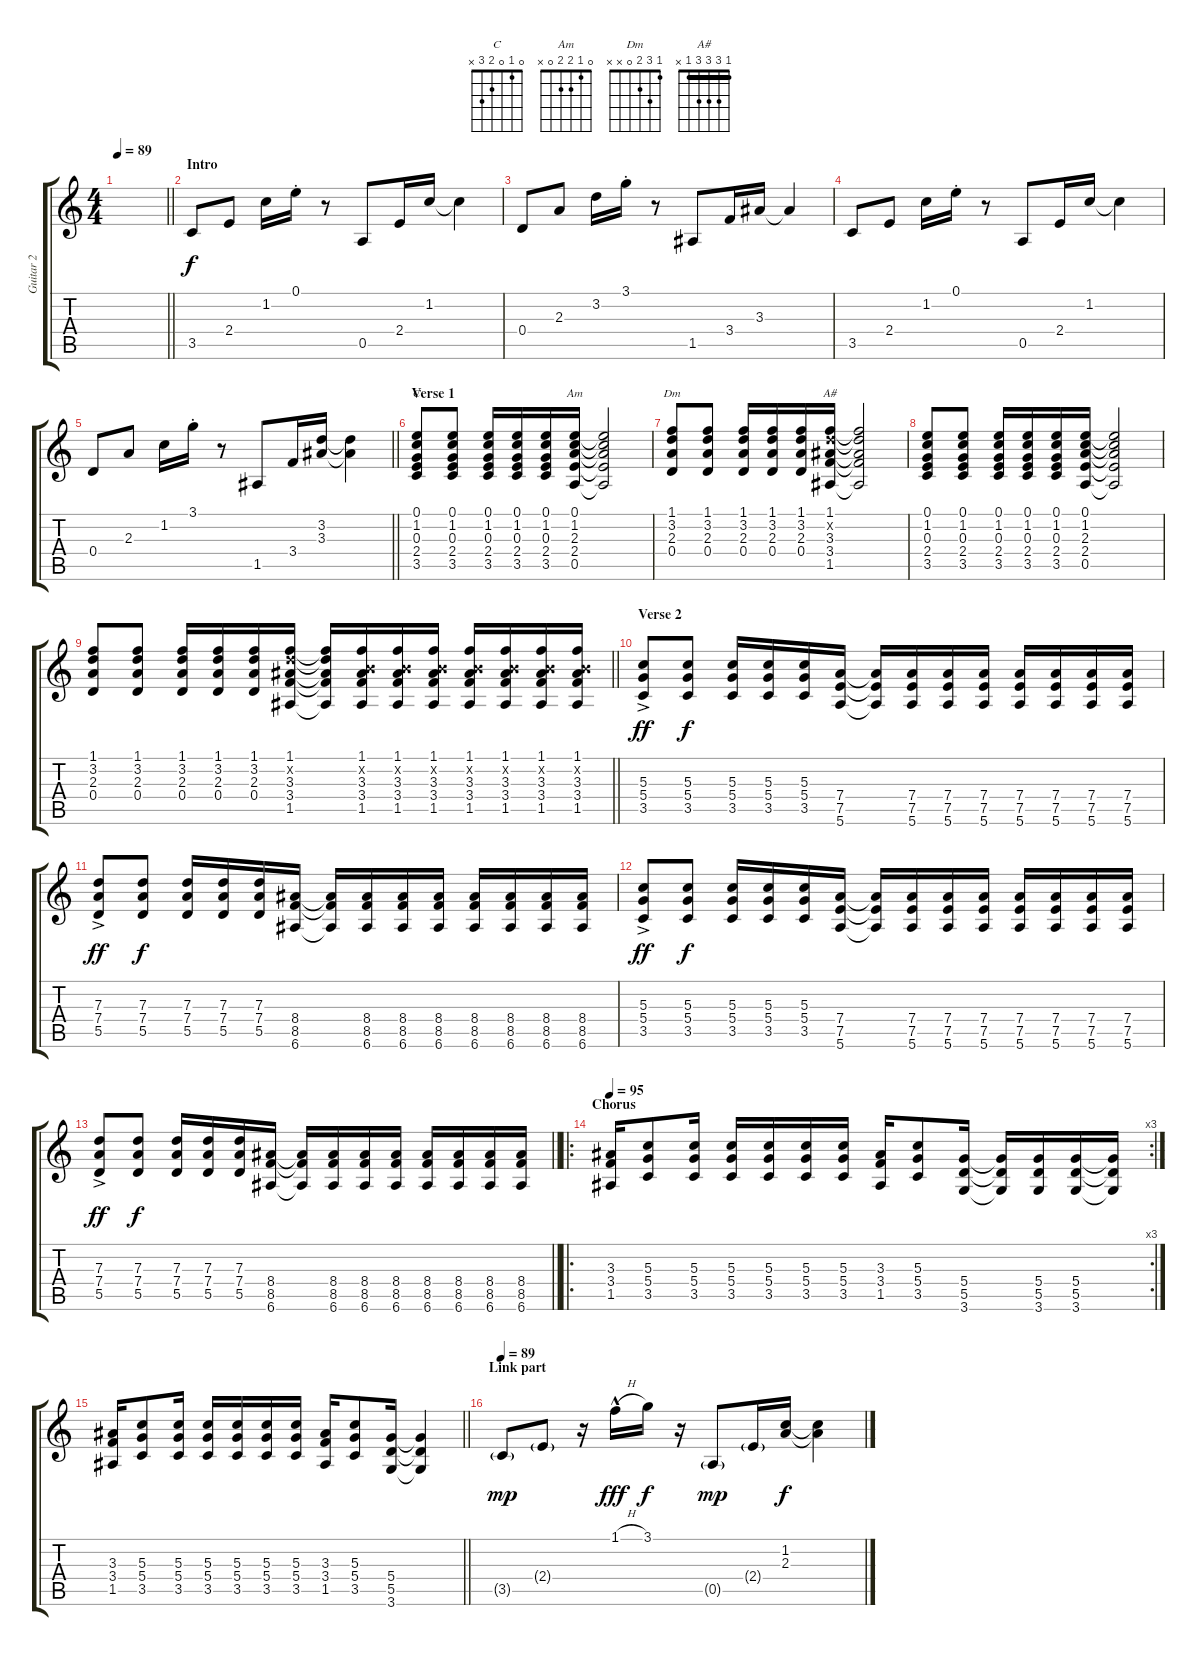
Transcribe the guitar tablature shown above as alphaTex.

\track ("Guitar 2" "Guitar 2") {instrument electricguitarjazz}
\staff {score tabs}
\tuning (E4 B3 G3 D3 A2 E2) {hide}
\chord ("C" 0 1 0 2 3 x)
\chord ("Am" 0 1 2 2 0 x)
\chord ("Dm" 1 3 2 0 x x)
\chord ("A#" 1 3 3 3 1 x) {barre 1}
\ts (4 4)
\tempo 89
\clef g2
\barLineRight lightlight
\ks c
|
\section ("" "Intro")
3.5.8 2.4.8 1.2.16 0.1{st}.16 r.8 0.5.8 2.4.16 1.2.16 1.2{t}.4 |
0.4.8 2.3.8 3.2.16 3.1{st}.16 r.8 1.5.8 3.4.16 3.3.16 3.3{t}.4 |
3.5.8 2.4.8 1.2.16 0.1{st}.16 r.8 0.5.8 2.4.16 1.2.16 1.2{t}.4 |
\barLineRight lightlight
0.4.8 2.3.8 1.2.16 3.1{st}.16 r.8 1.5.8 3.4.16 (3.2 3.3).16 (3.2{t} 3.3{t}).4 |
\section ("" "Verse 1")
(0.1 1.2 0.3 2.4 3.5).8{ch "C" volume 6} (0.1 1.2 0.3 2.4 3.5).8 (0.1 1.2 0.3 2.4 3.5).16 (0.1 1.2 0.3 2.4 3.5).16 (0.1 1.2 0.3 2.4 3.5).16 (0.1 1.2 2.3 2.4 0.5).16{ch "Am"} (0.1{t} 1.2{t} 2.3{t} 2.4{t} 0.5{t}).2 |
(1.1 3.2 2.3 0.4).8{ch "Dm"} (1.1 3.2 2.3 0.4).8 (1.1 3.2 2.3 0.4).16 (1.1 3.2 2.3 0.4).16 (1.1 3.2 2.3 0.4).16 (1.1 3.2{x} 3.3 3.4 1.5).16{ch "A#"} (1.1{t} 3.2{t} 3.3{t} 3.4{t} 1.5{t}).2 |
(0.1 1.2 0.3 2.4 3.5).8 (0.1 1.2 0.3 2.4 3.5).8 (0.1 1.2 0.3 2.4 3.5).16 (0.1 1.2 0.3 2.4 3.5).16 (0.1 1.2 0.3 2.4 3.5).16 (0.1 1.2 2.3 2.4 0.5).16 (0.1{t} 1.2{t} 2.3{t} 2.4{t} 0.5{t}).2 |
\barLineRight lightlight
(1.1 3.2 2.3 0.4).8 (1.1 3.2 2.3 0.4).8 (1.1 3.2 2.3 0.4).16 (1.1 3.2 2.3 0.4).16 (1.1 3.2 2.3 0.4).16 (1.1 3.2{x} 3.3 3.4 1.5).16{instrument electricguitarjazz} (1.1{t} 3.2{t} 3.3{t} 3.4{t} 1.5{t}).16 (1.1 0.2{x} 3.3 3.4 1.5).16 (1.1 0.2{x} 3.3 3.4 1.5).16 (1.1 0.2{x} 3.3 3.4 1.5).16 (1.1 0.2{x} 3.3 3.4 1.5).16 (1.1 0.2{x} 3.3 3.4 1.5).16 (1.1 0.2{x} 3.3 3.4 1.5).16 (1.1 0.2{x} 3.3 3.4 1.5).16 |
\section ("" "Verse 2")
(5.3{ac} 5.4 3.5).8{dy ff volume 11 instrument distortionguitar} (5.3 5.4 3.5).8{dy f} (5.3 5.4 3.5).16 (5.3 5.4 3.5).16 (5.3 5.4 3.5).16 (7.4 7.5 5.6).16 (7.4{t} 7.5{t} 5.6{t}).16 (7.4 7.5 5.6).16 (7.4 7.5 5.6).16 (7.4 7.5 5.6).16 (7.4 7.5 5.6).16 (7.4 7.5 5.6).16 (7.4 7.5 5.6).16 (7.4 7.5 5.6).16 |
(7.3{ac} 7.4 5.5).8{dy ff} (7.3 7.4 5.5).8{dy f} (7.3 7.4 5.5).16 (7.3 7.4 5.5).16 (7.3 7.4 5.5).16 (8.4 8.5 6.6).16 (8.4{t} 8.5{t} 6.6{t}).16 (8.4 8.5 6.6).16 (8.4 8.5 6.6).16 (8.4 8.5 6.6).16 (8.4 8.5 6.6).16 (8.4 8.5 6.6).16 (8.4 8.5 6.6).16 (8.4 8.5 6.6).16 |
(5.3{ac} 5.4 3.5).8{dy ff} (5.3 5.4 3.5).8{dy f} (5.3 5.4 3.5).16 (5.3 5.4 3.5).16 (5.3 5.4 3.5).16 (7.4 7.5 5.6).16 (7.4{t} 7.5{t} 5.6{t}).16 (7.4 7.5 5.6).16 (7.4 7.5 5.6).16 (7.4 7.5 5.6).16 (7.4 7.5 5.6).16 (7.4 7.5 5.6).16 (7.4 7.5 5.6).16 (7.4 7.5 5.6).16 |
\barLineRight lightlight
(7.3{ac} 7.4 5.5).8{dy ff} (7.3 7.4 5.5).8{dy f} (7.3 7.4 5.5).16 (7.3 7.4 5.5).16 (7.3 7.4 5.5).16 (8.4 8.5 6.6).16 (8.4{t} 8.5{t} 6.6{t}).16 (8.4 8.5 6.6).16 (8.4 8.5 6.6).16 (8.4 8.5 6.6).16 (8.4 8.5 6.6).16 (8.4 8.5 6.6).16 (8.4 8.5 6.6).16 (8.4 8.5 6.6).16 |
\ro
\rc 3
\section ("" "Chorus")
\tempo 95
(3.3 3.4 1.5).16{volume 13 instrument distortionguitar} (5.3 5.4 3.5).8 (5.3 5.4 3.5).16 (5.3 5.4 3.5).16 (5.3 5.4 3.5).16 (5.3 5.4 3.5).16 (5.3 5.4 3.5).16 (3.3 3.4 1.5).16 (5.3 5.4 3.5).8 (5.4 5.5 3.6).16 (5.4{t} 5.5{t} 3.6{t}).16 (5.4 5.5 3.6).16 (5.4 5.5 3.6).16 (5.4{t} 5.5{t} 3.6{t}).16 |
\barLineRight lightlight
(3.3 3.4 1.5).16 (5.3 5.4 3.5).8 (5.3 5.4 3.5).16 (5.3 5.4 3.5).16 (5.3 5.4 3.5).16 (5.3 5.4 3.5).16 (5.3 5.4 3.5).16 (3.3 3.4 1.5).16 (5.3 5.4 3.5).8 (5.4 5.5 3.6).16 (5.4{t} 5.5{t} 3.6{t}).4 |
\section ("" "Link part")
\tempo 89
3.5{g}.8{dy mp instrument electricguitarjazz} 2.4{g}.8 r.16 1.1{h hac}.16{dy fff} 3.1.16{dy f} r.16 0.5{g}.8{dy mp} 2.4{g}.16 (1.2 2.3).16{dy f} (1.2{t} 2.3{t}).4
